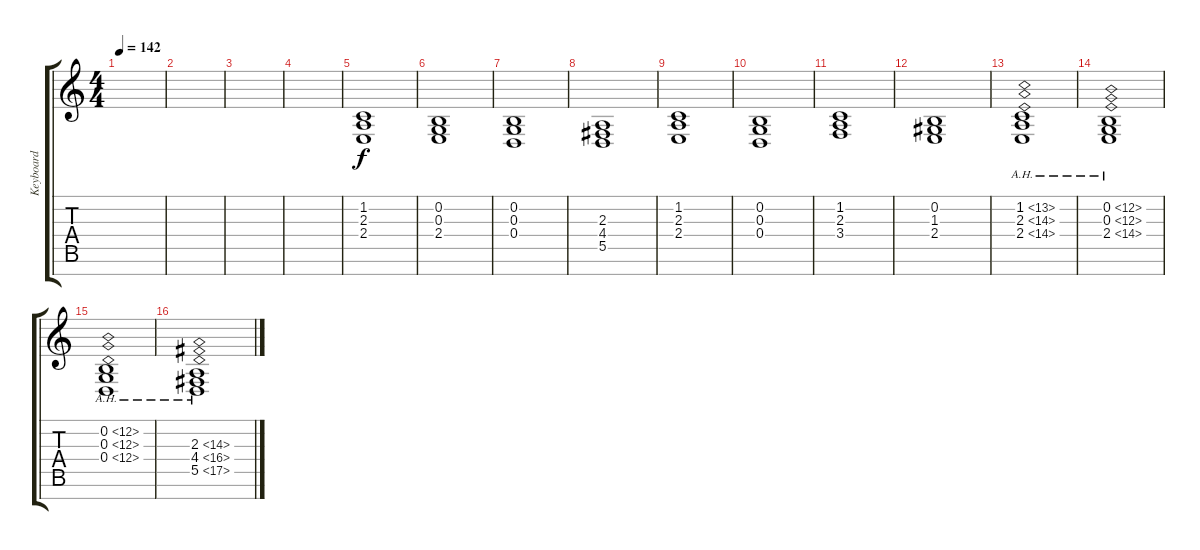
\track ("Keyboard" "Keyboard") {instrument choiraahs}
\staff {score tabs}
\tuning (E4 B3 G3 D3 A2 E2 B1) {hide}
\ts (4 4)
\tempo 142
\clef g2
\ks c
|
|
|
|
(1.2 2.3 2.4).1 |
(0.2 0.3 2.4).1 |
(0.2 0.3 0.4).1 |
(2.3 4.4 5.5).1 |
(1.2 2.3 2.4).1 |
(0.2 0.3 0.4).1 |
(1.2 2.3 3.4).1 |
(0.2 1.3 2.4).1 |
(1.2{ah 12} 2.3{ah 12} 2.4{ah 12}).1 |
(0.2{ah 12} 0.3{ah 12} 2.4{ah 12}).1 |
(0.2{ah 12} 0.3{ah 12} 0.4{ah 12}).1 |
(2.3{ah 12} 4.4{ah 12} 5.5{ah 12}).1
